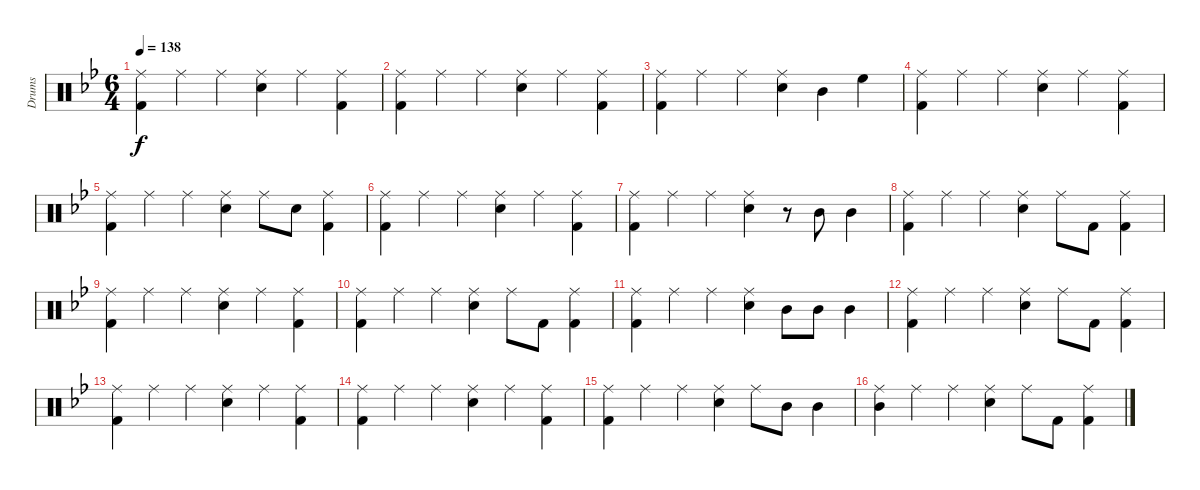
\track ("Drums" "Drums") {instrument percussion}
\staff {score}
\articulation defaults
\ts (6 4)
\tempo 138
\clef neutral
\ks gminor
("Ride (middle)" "Kick (hit) 2").4{dy f} "Ride (middle)".4 "Ride (middle)".4 ("Ride (middle)" "Snare (hit) 2").4 "Ride (middle)".4 ("Ride (middle)" "Kick (hit) 2").4 |
("Ride (middle)" "Kick (hit) 2").4 "Ride (middle)".4 "Ride (middle)".4 ("Ride (middle)" "Snare (hit) 2").4 "Ride (middle)".4 ("Ride (middle)" "Kick (hit) 2").4 |
("Ride (middle)" "Kick (hit) 2").4 "Ride (middle)".4 "Ride (middle)".4 ("Ride (middle)" "Snare (hit) 2").4 "Mid Tom (hit)".4 "High Floor Tom (hit)".4 |
("Ride (middle)" "Kick (hit) 2").4 "Ride (middle)".4 "Ride (middle)".4 ("Ride (middle)" "Snare (hit) 2").4 "Ride (middle)".4 ("Ride (middle)" "Kick (hit) 2").4 |
("Ride (middle)" "Kick (hit) 2").4 "Ride (middle)".4 "Ride (middle)".4 ("Ride (middle)" "Snare (hit) 2").4 "Ride (middle)".8 "Snare (hit) 2".8 ("Ride (middle)" "Kick (hit) 2").4 |
("Ride (middle)" "Kick (hit) 2").4 "Ride (middle)".4 "Ride (middle)".4 ("Ride (middle)" "Snare (hit) 2").4 "Ride (middle)".4 ("Ride (middle)" "Kick (hit) 2").4 |
("Ride (middle)" "Kick (hit) 2").4 "Ride (middle)".4 "Ride (middle)".4 ("Ride (middle)" "Snare (hit) 2").4 r.8 "Mid Tom (hit)".8 "Mid Tom (hit)".4 |
("Ride (middle)" "Kick (hit) 2").4 "Ride (middle)".4 "Ride (middle)".4 ("Ride (middle)" "Snare (hit) 2").4 "Ride (middle)".8 "Kick (hit) 2".8 ("Ride (middle)" "Kick (hit) 2").4 |
("Ride (middle)" "Kick (hit) 2").4 "Ride (middle)".4 "Ride (middle)".4 ("Ride (middle)" "Snare (hit) 2").4 "Ride (middle)".4 ("Ride (middle)" "Kick (hit) 2").4 |
("Ride (middle)" "Kick (hit) 2").4 "Ride (middle)".4 "Ride (middle)".4 ("Ride (middle)" "Snare (hit) 2").4 "Ride (middle)".8 "Kick (hit) 2".8 ("Ride (middle)" "Kick (hit) 2").4 |
("Ride (middle)" "Kick (hit) 2").4 "Ride (middle)".4 "Ride (middle)".4 ("Ride (middle)" "Snare (hit) 2").4 "Mid Tom (hit)".8 "Mid Tom (hit)".8 "Mid Tom (hit)".4 |
("Ride (middle)" "Kick (hit) 2").4 "Ride (middle)".4 "Ride (middle)".4 ("Ride (middle)" "Snare (hit) 2").4 "Ride (middle)".8 "Kick (hit) 2".8 ("Ride (middle)" "Kick (hit) 2").4 |
("Ride (middle)" "Kick (hit) 2").4 "Ride (middle)".4 "Ride (middle)".4 ("Ride (middle)" "Snare (hit) 2").4 "Ride (middle)".4 ("Ride (middle)" "Kick (hit) 2").4 |
("Ride (middle)" "Kick (hit) 2").4 "Ride (middle)".4 "Ride (middle)".4 ("Ride (middle)" "Snare (hit) 2").4 "Ride (middle)".4 ("Ride (middle)" "Kick (hit) 2").4 |
("Ride (middle)" "Kick (hit) 2").4 "Ride (middle)".4 "Ride (middle)".4 ("Ride (middle)" "Snare (hit) 2").4 "Ride (middle)".8 "Mid Tom (hit)".8 "Mid Tom (hit)".4 |
("Ride (middle)" "Mid Tom (hit)").4 "Ride (middle)".4 "Ride (middle)".4 ("Ride (middle)" "Snare (hit) 2").4 "Ride (middle)".8 "Kick (hit) 2".8 ("Ride (middle)" "Kick (hit) 2").4
